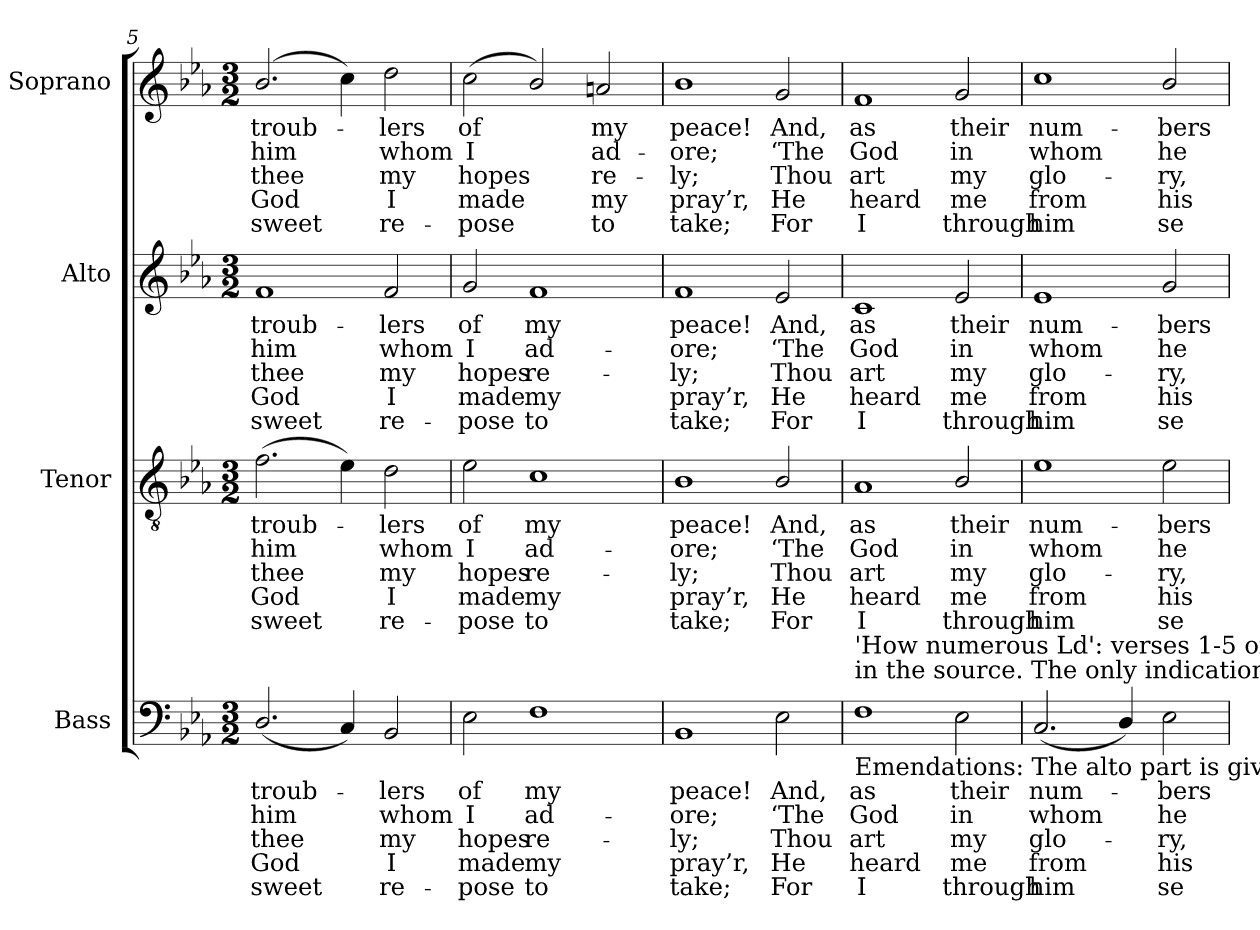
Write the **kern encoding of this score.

**kern	**text	**text	**text	**text	**text	**kern	**text	**text	**text	**text	**text	**kern	**text	**text	**text	**text	**text	**kern	**text	**text	**text	**text	**text
*part4	*part4	*part4	*part4	*part4	*part4	*part3	*part3	*part3	*part3	*part3	*part3	*part2	*part2	*part2	*part2	*part2	*part2	*part1	*part1	*part1	*part1	*part1	*part1
*staff4	*staff4	*staff4	*staff4	*staff4	*staff4	*staff3	*staff3	*staff3	*staff3	*staff3	*staff3	*staff2	*staff2	*staff2	*staff2	*staff2	*staff2	*staff1	*staff1	*staff1	*staff1	*staff1	*staff1
*I"Bass	*	*	*	*	*	*I"Tenor	*	*	*	*	*	*I"Alto	*	*	*	*	*	*I"Soprano	*	*	*	*	*
*I'B.	*	*	*	*	*	*I'T.	*	*	*	*	*	*I'A.	*	*	*	*	*	*I'S.	*	*	*	*	*
*clefF4	*	*	*	*	*	*clefGv2	*	*	*	*	*	*clefG2	*	*	*	*	*	*clefG2	*	*	*	*	*
*	*	*	*	*	*	*ITrd7c12	*	*	*	*	*	*	*	*	*	*	*	*	*	*	*	*	*
*k[b-e-a-]	*	*	*	*	*	*k[b-e-a-]	*	*	*	*	*	*k[b-e-a-]	*	*	*	*	*	*k[b-e-a-]	*	*	*	*	*
*E-:	*	*	*	*	*	*E-:	*	*	*	*	*	*E-:	*	*	*	*	*	*E-:	*	*	*	*	*
*M3/2	*	*	*	*	*	*M3/2	*	*	*	*	*	*M3/2	*	*	*	*	*	*M3/2	*	*	*	*	*
=5	=5	=5	=5	=5	=5	=5	=5	=5	=5	=5	=5	=5	=5	=5	=5	=5	=5	=5	=5	=5	=5	=5	=5
!	!LO:LY:b:color=#000000	!LO:LY:b:color=#000000	!LO:LY:b:color=#000000	!LO:LY:b:color=#000000	!LO:LY:b:color=#000000	!	!	!	!	!	!	!	!	!	!	!	!	!	!	!	!	!	!
!	!	!	!	!	!	!	!LO:LY:b:color=#000000	!LO:LY:b:color=#000000	!LO:LY:b:color=#000000	!LO:LY:b:color=#000000	!LO:LY:b:color=#000000	!	!	!	!	!	!	!	!	!	!	!	!
!	!	!	!	!	!	!	!	!	!	!	!	!	!LO:LY:b:color=#000000	!LO:LY:b:color=#000000	!LO:LY:b:color=#000000	!LO:LY:b:color=#000000	!LO:LY:b:color=#000000	!	!	!	!	!	!
!	!	!	!	!	!	!	!	!	!	!	!	!	!	!	!	!	!	!	!LO:LY:b:color=#000000	!LO:LY:b:color=#000000	!LO:LY:b:color=#000000	!LO:LY:b:color=#000000	!LO:LY:b:color=#000000
(2.Di/	troub-	him	thee	God	sweet	(2.Fi\	troub-	him	thee	God	sweet	1fi	troub-	him	thee	God	sweet	(2.b-i/	troub-	him	thee	God	sweet
4Ci/)	.	.	.	.	.	4E-i\)	.	.	.	.	.	.	.	.	.	.	.	4cci\)	.	.	.	.	.
!	!LO:LY:b:color=#000000	!LO:LY:b:color=#000000	!LO:LY:b:color=#000000	!LO:LY:b:color=#000000	!LO:LY:b:color=#000000	!	!	!	!	!	!	!	!	!	!	!	!	!	!	!	!	!	!
!	!	!	!	!	!	!	!LO:LY:b:color=#000000	!LO:LY:b:color=#000000	!LO:LY:b:color=#000000	!LO:LY:b:color=#000000	!LO:LY:b:color=#000000	!	!	!	!	!	!	!	!	!	!	!	!
!	!	!	!	!	!	!	!	!	!	!	!	!	!LO:LY:b:color=#000000	!LO:LY:b:color=#000000	!LO:LY:b:color=#000000	!LO:LY:b:color=#000000	!LO:LY:b:color=#000000	!	!	!	!	!	!
!	!	!	!	!	!	!	!	!	!	!	!	!	!	!	!	!	!	!	!LO:LY:b:color=#000000	!LO:LY:b:color=#000000	!LO:LY:b:color=#000000	!LO:LY:b:color=#000000	!LO:LY:b:color=#000000
2BB-i/	-lers	whom	my	I	re-	2Di\	-lers	whom	my	I	re-	2fi/	-lers	whom	my	I	re-	2ddi\	-lers	whom	my	I	re-
=6	=6	=6	=6	=6	=6	=6	=6	=6	=6	=6	=6	=6	=6	=6	=6	=6	=6	=6	=6	=6	=6	=6	=6
!	!LO:LY:b:color=#000000	!LO:LY:b:color=#000000	!LO:LY:b:color=#000000	!LO:LY:b:color=#000000	!LO:LY:b:color=#000000	!	!	!	!	!	!	!	!	!	!	!	!	!	!	!	!	!	!
!	!	!	!	!	!	!	!LO:LY:b:color=#000000	!LO:LY:b:color=#000000	!LO:LY:b:color=#000000	!LO:LY:b:color=#000000	!LO:LY:b:color=#000000	!	!	!	!	!	!	!	!	!	!	!	!
!	!	!	!	!	!	!	!	!	!	!	!	!	!LO:LY:b:color=#000000	!LO:LY:b:color=#000000	!LO:LY:b:color=#000000	!LO:LY:b:color=#000000	!LO:LY:b:color=#000000	!	!	!	!	!	!
!	!	!	!	!	!	!	!	!	!	!	!	!	!	!	!	!	!	!	!LO:LY:b:color=#000000	!LO:LY:b:color=#000000	!LO:LY:b:color=#000000	!LO:LY:b:color=#000000	!LO:LY:b:color=#000000
2E-i\	of	I	-hopes	made	pose	2E-i\	of	I	-hopes	made	pose	2gi/	of	I	-hopes	made	pose	(2cci\	of	I	-hopes	made	pose
!	!LO:LY:b:color=#000000	!LO:LY:b:color=#000000	!LO:LY:b:color=#000000	!LO:LY:b:color=#000000	!LO:LY:b:color=#000000	!	!	!	!	!	!	!	!	!	!	!	!	!	!	!	!	!	!
!	!	!	!	!	!	!	!LO:LY:b:color=#000000	!LO:LY:b:color=#000000	!LO:LY:b:color=#000000	!LO:LY:b:color=#000000	!LO:LY:b:color=#000000	!	!	!	!	!	!	!	!	!	!	!	!
!	!	!	!	!	!	!	!	!	!	!	!	!	!LO:LY:b:color=#000000	!LO:LY:b:color=#000000	!LO:LY:b:color=#000000	!LO:LY:b:color=#000000	!LO:LY:b:color=#000000	!	!	!	!	!	!
1Fi	my	ad-	re-	-my	to	1Ci	my	ad-	re-	-my	to	1fi	my	ad-	re-	-my	to	2b-i/)	.	.	.	.	.
!	!	!	!	!	!	!	!	!	!	!	!	!	!	!	!	!	!	!	!LO:LY:b:color=#000000	!LO:LY:b:color=#000000	!LO:LY:b:color=#000000	!LO:LY:b:color=#000000	!LO:LY:b:color=#000000
.	.	.	.	.	.	.	.	.	.	.	.	.	.	.	.	.	.	2ani/	my	ad-	re-	-my	to
=7	=7	=7	=7	=7	=7	=7	=7	=7	=7	=7	=7	=7	=7	=7	=7	=7	=7	=7	=7	=7	=7	=7	=7
!	!LO:LY:b:color=#000000	!LO:LY:b:color=#000000	!LO:LY:b:color=#000000	!LO:LY:b:color=#000000	!LO:LY:b:color=#000000	!	!	!	!	!	!	!	!	!	!	!	!	!	!	!	!	!	!
!	!	!	!	!	!	!	!LO:LY:b:color=#000000	!LO:LY:b:color=#000000	!LO:LY:b:color=#000000	!LO:LY:b:color=#000000	!LO:LY:b:color=#000000	!	!	!	!	!	!	!	!	!	!	!	!
!	!	!	!	!	!	!	!	!	!	!	!	!	!LO:LY:b:color=#000000	!LO:LY:b:color=#000000	!LO:LY:b:color=#000000	!LO:LY:b:color=#000000	!LO:LY:b:color=#000000	!	!	!	!	!	!
!	!	!	!	!	!	!	!	!	!	!	!	!	!	!	!	!	!	!	!LO:LY:b:color=#000000	!LO:LY:b:color=#000000	!LO:LY:b:color=#000000	!LO:LY:b:color=#000000	!LO:LY:b:color=#000000
1BB-i	peace!	-ore;	ly;	pray’r,	take;	1BB-i	peace!	-ore;	ly;	pray’r,	take;	1fi	peace!	-ore;	ly;	pray’r,	take;	1b-i	peace!	-ore;	ly;	pray’r,	take;
!	!LO:LY:b:color=#000000	!LO:LY:b:color=#000000	!LO:LY:b:color=#000000	!LO:LY:b:color=#000000	!LO:LY:b:color=#000000	!	!	!	!	!	!	!	!	!	!	!	!	!	!	!	!	!	!
!	!	!	!	!	!	!	!LO:LY:b:color=#000000	!LO:LY:b:color=#000000	!LO:LY:b:color=#000000	!LO:LY:b:color=#000000	!LO:LY:b:color=#000000	!	!	!	!	!	!	!	!	!	!	!	!
!	!	!	!	!	!	!	!	!	!	!	!	!	!LO:LY:b:color=#000000	!LO:LY:b:color=#000000	!LO:LY:b:color=#000000	!LO:LY:b:color=#000000	!LO:LY:b:color=#000000	!	!	!	!	!	!
!	!	!	!	!	!	!	!	!	!	!	!	!	!	!	!	!	!	!	!LO:LY:b:color=#000000	!LO:LY:b:color=#000000	!LO:LY:b:color=#000000	!LO:LY:b:color=#000000	!LO:LY:b:color=#000000
2E-i\	And,	‘The	Thou	He	For	2BB-i/	And,	‘The	Thou	He	For	2e-i/	And,	‘The	Thou	He	For	2gi/	And,	‘The	Thou	He	For
!!LO:LB:g=z
=8	=8	=8	=8	=8	=8	=8	=8	=8	=8	=8	=8	=8	=8	=8	=8	=8	=8	=8	=8	=8	=8	=8	=8
!	!LO:LY:b:color=#000000	!LO:LY:b:color=#000000	!LO:LY:b:color=#000000	!LO:LY:b:color=#000000	!LO:LY:b:color=#000000	!	!	!	!	!	!	!	!	!	!	!	!	!	!	!	!	!	!
!	!	!	!	!	!	!	!LO:LY:b:color=#000000	!LO:LY:b:color=#000000	!LO:LY:b:color=#000000	!LO:LY:b:color=#000000	!LO:LY:b:color=#000000	!	!	!	!	!	!	!	!	!	!	!	!
!	!	!	!	!	!	!	!	!	!	!	!	!	!LO:LY:b:color=#000000	!LO:LY:b:color=#000000	!LO:LY:b:color=#000000	!LO:LY:b:color=#000000	!LO:LY:b:color=#000000	!	!	!	!	!	!
!LO:TX:b:t=Emendations&colon; The alto part is given in alto clef in the source&colon; the tenor A on the third beat of bar 10 has no accidental	!	!	!	!	!	!	!	!	!	!	!	!	!	!	!	!	!	!	!	!	!	!	!
!LO:TX:t=in the source. The only indications of the text in the source are the title 'Ps. 3d.' and the opening words	!	!	!	!	!	!	!	!	!	!	!	!	!	!	!	!	!	!	!	!	!	!	!
!LO:TX:t='How numerous Ld'&colon; verses 1-5 of the text have been underlaid editorially.	!	!	!	!	!	!	!	!	!	!	!	!	!	!	!	!	!	!	!	!	!	!	!
!	!	!	!	!	!	!	!	!	!	!	!	!	!	!	!	!	!	!	!LO:LY:b:color=#000000	!LO:LY:b:color=#000000	!LO:LY:b:color=#000000	!LO:LY:b:color=#000000	!LO:LY:b:color=#000000
1Fi	as	God	art	heard	I	1AA-i	as	God	art	heard	I	1ci	as	God	art	heard	I	1fi	as	God	art	heard	I
!	!LO:LY:b:color=#000000	!LO:LY:b:color=#000000	!LO:LY:b:color=#000000	!LO:LY:b:color=#000000	!LO:LY:b:color=#000000	!	!	!	!	!	!	!	!	!	!	!	!	!	!	!	!	!	!
!	!	!	!	!	!	!	!LO:LY:b:color=#000000	!LO:LY:b:color=#000000	!LO:LY:b:color=#000000	!LO:LY:b:color=#000000	!LO:LY:b:color=#000000	!	!	!	!	!	!	!	!	!	!	!	!
!	!	!	!	!	!	!	!	!	!	!	!	!	!LO:LY:b:color=#000000	!LO:LY:b:color=#000000	!LO:LY:b:color=#000000	!LO:LY:b:color=#000000	!LO:LY:b:color=#000000	!	!	!	!	!	!
!	!	!	!	!	!	!	!	!	!	!	!	!	!	!	!	!	!	!	!LO:LY:b:color=#000000	!LO:LY:b:color=#000000	!LO:LY:b:color=#000000	!LO:LY:b:color=#000000	!LO:LY:b:color=#000000
2E-i\	their	in	my	me	through	2BB-i/	their	in	my	me	through	2e-i/	their	in	my	me	through	2gi/	their	in	my	me	through
=9	=9	=9	=9	=9	=9	=9	=9	=9	=9	=9	=9	=9	=9	=9	=9	=9	=9	=9	=9	=9	=9	=9	=9
!	!LO:LY:b:color=#000000	!LO:LY:b:color=#000000	!LO:LY:b:color=#000000	!LO:LY:b:color=#000000	!LO:LY:b:color=#000000	!	!	!	!	!	!	!	!	!	!	!	!	!	!	!	!	!	!
!	!	!	!	!	!	!	!LO:LY:b:color=#000000	!LO:LY:b:color=#000000	!LO:LY:b:color=#000000	!LO:LY:b:color=#000000	!LO:LY:b:color=#000000	!	!	!	!	!	!	!	!	!	!	!	!
!	!	!	!	!	!	!	!	!	!	!	!	!	!LO:LY:b:color=#000000	!LO:LY:b:color=#000000	!LO:LY:b:color=#000000	!LO:LY:b:color=#000000	!LO:LY:b:color=#000000	!	!	!	!	!	!
!	!	!	!	!	!	!	!	!	!	!	!	!	!	!	!	!	!	!	!LO:LY:b:color=#000000	!LO:LY:b:color=#000000	!LO:LY:b:color=#000000	!LO:LY:b:color=#000000	!LO:LY:b:color=#000000
(2.Ci/	num-	whom	glo-	-from	him	1E-i	num-	whom	glo-	-from	him	1e-i	num-	whom	glo-	-from	him	1cci	num-	whom	glo-	-from	him
4Di/)	.	.	.	.	.	.	.	.	.	.	.	.	.	.	.	.	.	.	.	.	.	.	.
!	!LO:LY:b:color=#000000	!LO:LY:b:color=#000000	!LO:LY:b:color=#000000	!LO:LY:b:color=#000000	!LO:LY:b:color=#000000	!	!	!	!	!	!	!	!	!	!	!	!	!	!	!	!	!	!
!	!	!	!	!	!	!	!LO:LY:b:color=#000000	!LO:LY:b:color=#000000	!LO:LY:b:color=#000000	!LO:LY:b:color=#000000	!LO:LY:b:color=#000000	!	!	!	!	!	!	!	!	!	!	!	!
!	!	!	!	!	!	!	!	!	!	!	!	!	!LO:LY:b:color=#000000	!LO:LY:b:color=#000000	!LO:LY:b:color=#000000	!LO:LY:b:color=#000000	!LO:LY:b:color=#000000	!	!	!	!	!	!
!	!	!	!	!	!	!	!	!	!	!	!	!	!	!	!	!	!	!	!LO:LY:b:color=#000000	!LO:LY:b:color=#000000	!LO:LY:b:color=#000000	!LO:LY:b:color=#000000	!LO:LY:b:color=#000000
2E-i\	-bers	he	ry,	his	se-	2E-i\	-bers	he	ry,	his	se-	2gi/	-bers	he	ry,	his	se-	2b-i/	-bers	he	ry,	his	se-
=	=	=	=	=	=	=	=	=	=	=	=	=	=	=	=	=	=	=	=	=	=	=	=
*-	*-	*-	*-	*-	*-	*-	*-	*-	*-	*-	*-	*-	*-	*-	*-	*-	*-	*-	*-	*-	*-	*-	*-
